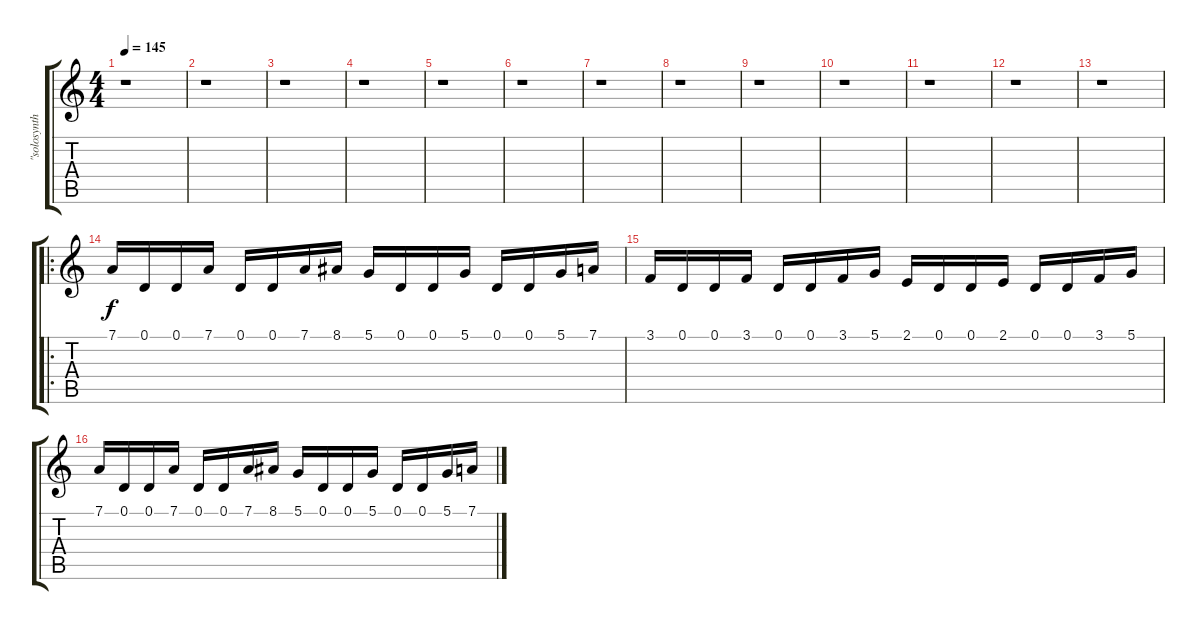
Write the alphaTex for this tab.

\track ("\"solosynth\"" "\"solosynth") {instrument acousticgrandpiano}
\staff {score tabs}
\tuning (D4 A3 F3 C3 G2 D2) {hide}
\ts (4 4)
\tempo 145
\clef g2
\ks c
r.1{dy f} |
r.1 |
r.1 |
r.1 |
r.1 |
r.1 |
r.1 |
r.1 |
r.1 |
r.1 |
r.1 |
r.1 |
r.1 |
\ro
7.1.16{instrument sitar} 0.1.16 0.1.16 7.1.16 0.1.16 0.1.16 7.1.16 8.1.16 5.1.16 0.1.16 0.1.16 5.1.16 0.1.16 0.1.16 5.1.16 7.1.16 |
3.1.16 0.1.16 0.1.16 3.1.16 0.1.16 0.1.16 3.1.16 5.1.16 2.1.16 0.1.16 0.1.16 2.1.16 0.1.16 0.1.16 3.1.16 5.1.16 |
7.1.16 0.1.16 0.1.16 7.1.16 0.1.16 0.1.16 7.1.16 8.1.16 5.1.16 0.1.16 0.1.16 5.1.16 0.1.16 0.1.16 5.1.16 7.1.16
